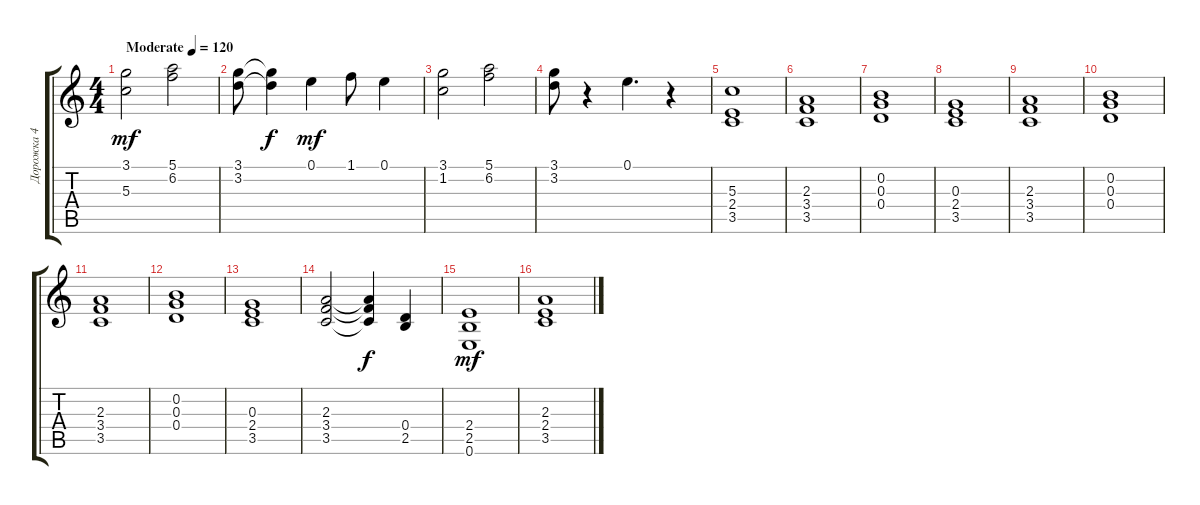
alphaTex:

\track ("Дорожка 4" "Дорожка 4") {instrument electricguitarjazz}
\staff {score tabs}
\tuning (E4 B3 G3 D3 A2 E2) {hide}
\ts (4 4)
\tempo (120 "Moderate")
\clef g2
\ks c
(3.1 5.3).2{dy mf instrument electricguitarjazz} (5.1 6.2).2 |
(3.1 3.2).8 (3.1{t} 3.2{t}).4{dy f} 0.1.4{dy mf} 1.1.8 0.1.4 |
(3.1 1.2).2 (5.1 6.2).2 |
(3.1 3.2).8 r.4 0.1.4{d} r.4 |
(5.3 2.4 3.5).1 |
(2.3 3.4 3.5).1 |
(0.2 0.3 0.4).1 |
(0.3 2.4 3.5).1 |
(2.3 3.4 3.5).1 |
(0.2 0.3 0.4).1 |
(2.3 3.4 3.5).1 |
(0.2 0.3 0.4).1 |
(0.3 2.4 3.5).1 |
(2.3 3.4 3.5).2 (2.3{t} 3.4{t} 3.5{t}).4{dy f} (0.4 2.5).4 |
(2.4 2.5 0.6).1{dy mf} |
(2.3 2.4 3.5).1
